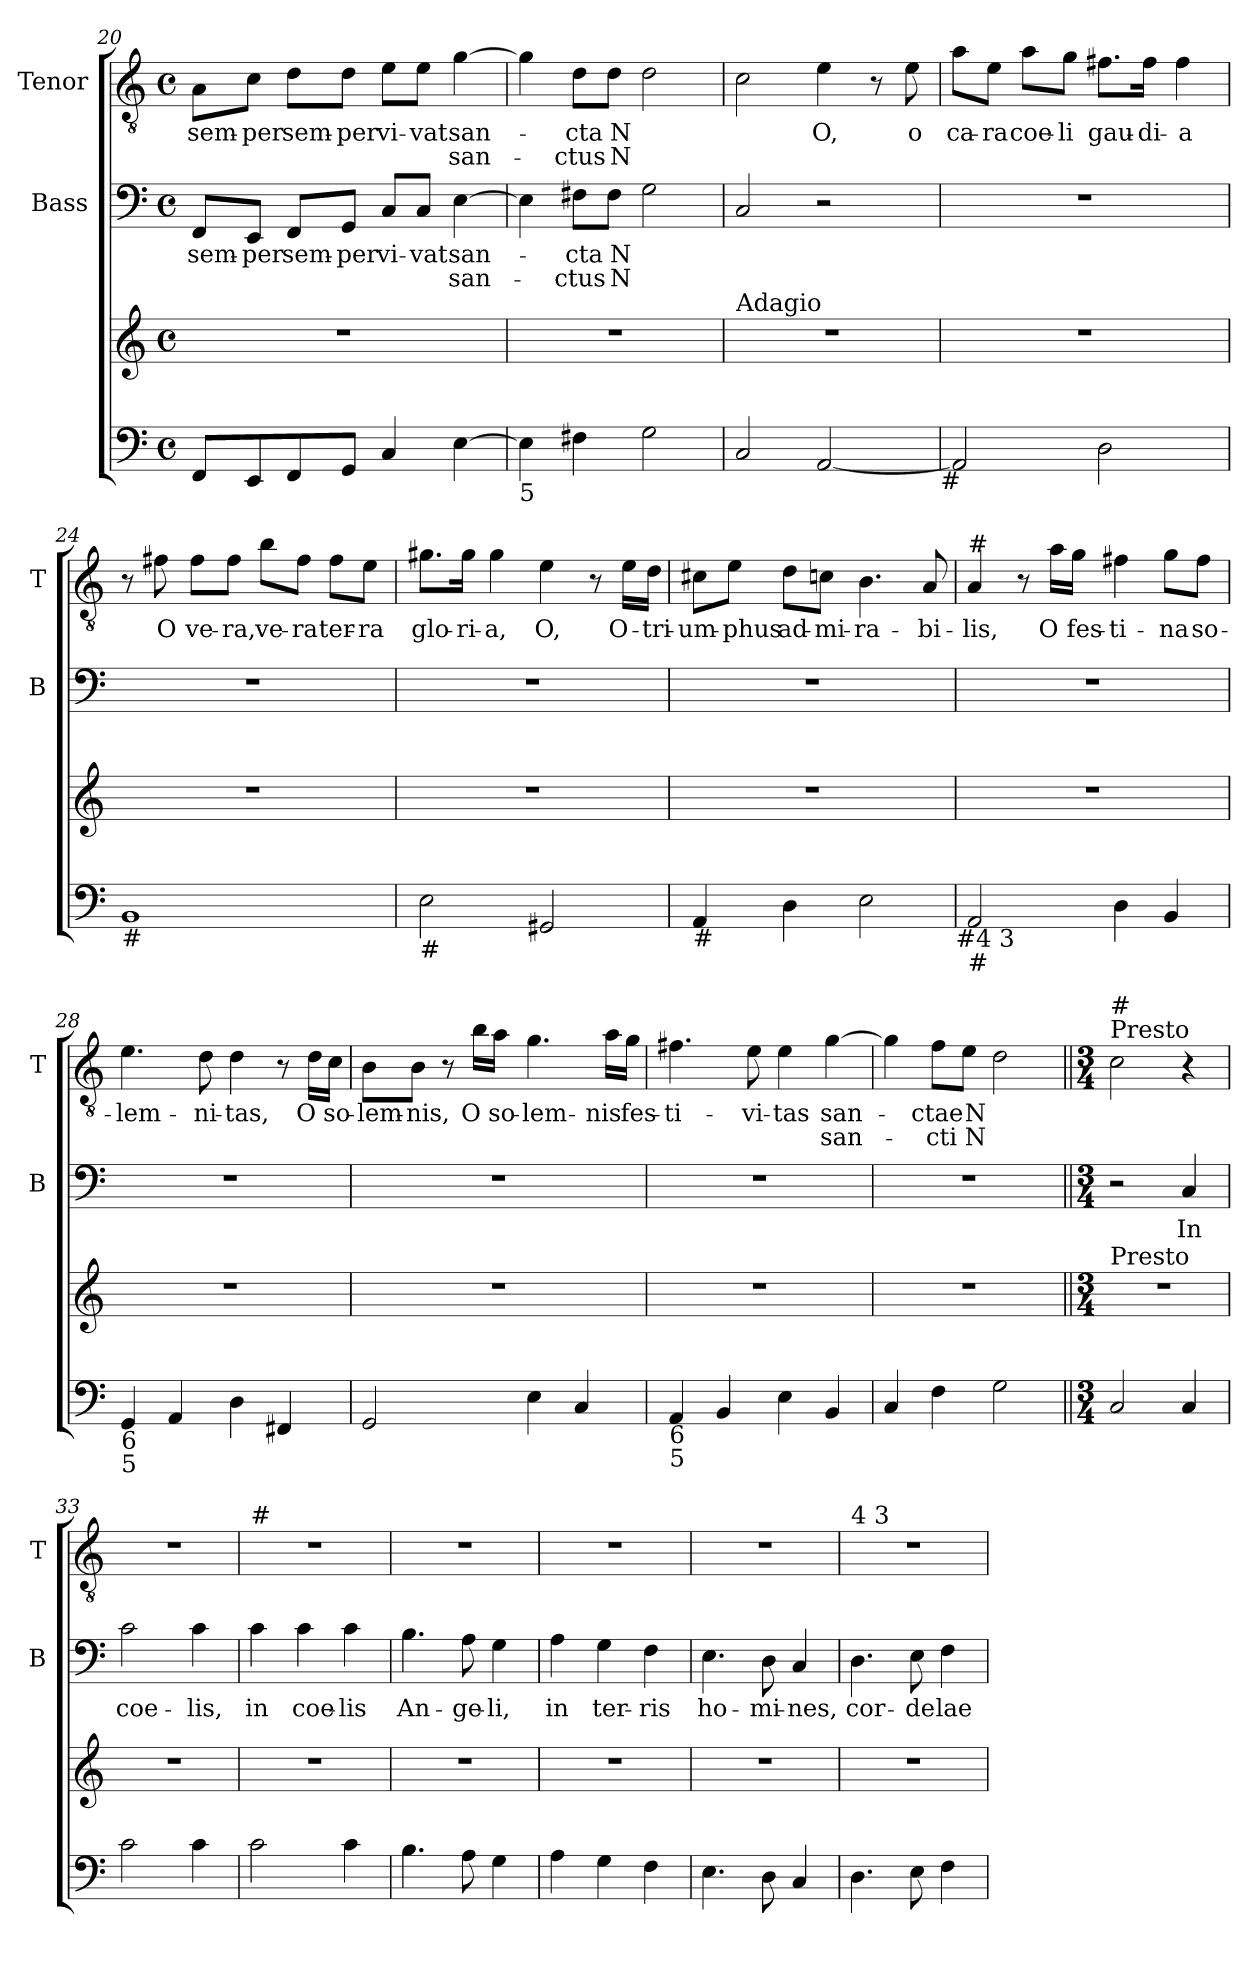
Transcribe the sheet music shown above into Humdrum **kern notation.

**kern	**kern	**kern	**text	**text	**kern	**text	**text
*part3	*part3	*part2	*part2	*part2	*part1	*part1	*part1
*staff4	*staff3	*staff2	*staff2	*staff2	*staff1	*staff1	*staff1
*	*	*I"Bass	*	*	*I"Tenor	*	*
*	*	*I'B	*	*	*I'T	*	*
*clefF4	*clefG2	*clefF4	*	*	*clefGv2	*	*
*k[]	*k[]	*k[]	*	*	*k[]	*	*
*C:	*C:	*C:	*	*	*C:	*	*
*M4/4	*M4/4	*M4/4	*	*	*M4/4	*	*
*met(c)	*met(c)	*met(c)	*	*	*met(c)	*	*
=20	=20	=20	=20	=20	=20	=20	=20
8FF/L	1r	8FF/L	sem-	.	8A\L	sem-	.
8EE/	.	8EE/J	-per	.	8c\J	-per	.
8FF/	.	8FF/L	sem-	.	8d\L	sem-	.
8GG/J	.	8GG/J	-per	.	8d\J	-per	.
4C/	.	8C/L	vi-	.	8e\L	vi-	.
.	.	8C/J	-vat	.	8e\J	-vat	.
[4E\	.	[4E\	san-	san-	[4g\	san-	san-
!!LO:PB:g=z
=21	=21	=21	=21	=21	=21	=21	=21
!LO:TX:b:t=5	!	!	!	!	!	!	!
4E\]	1r	4E\]	.	.	4g\]	.	.
4F#X\	.	8F#X\L	-cta	-ctus	8d\L	-cta	-ctus
.	.	8F#\J	N	N	8d\J	N	N
2G\	.	2G\	.	.	2d\	.	.
=22	=22	=22	=22	=22	=22	=22	=22
!	!LO:TX:a:t=Adagio	!	!	!	!	!	!
2C/	1r	2C/	.	.	2c\	.	.
[2AA/	.	2r	.	.	4e\	O,	.
.	.	.	.	.	8r	.	.
.	.	.	.	.	8e\	o	.
!LO:TX:b:t=#	!	!	!	!	!	!	!
=23	=23	=23	=23	=23	=23	=23	=23
2AA/]	1r	1r	.	.	8a\L	ca-	.
.	.	.	.	.	8e\J	-ra	.
.	.	.	.	.	8a\L	coe-	.
.	.	.	.	.	8g\J	-li	.
2D\	.	.	.	.	8.f#X\L	gau-	.
.	.	.	.	.	16f#\Jk	-di-	.
.	.	.	.	.	4f#\	-a	.
=24	=24	=24	=24	=24	=24	=24	=24
!LO:TX:b:t=#	!	!	!	!	!	!	!
1BB	1r	1r	.	.	8r	.	.
.	.	.	.	.	8f#X\	O	.
.	.	.	.	.	8f#\L	ve-	.
.	.	.	.	.	8f#\J	-ra,	.
.	.	.	.	.	8b\L	ve-	.
.	.	.	.	.	8f#\J	-ra	.
.	.	.	.	.	8f#\L	ter-	.
.	.	.	.	.	8e\J	-ra	.
!!LO:LB:g=z
=25	=25	=25	=25	=25	=25	=25	=25
!LO:TX:b:t=#	!	!	!	!	!	!	!
2E\	1r	1r	.	.	8.g#X\L	glo-	.
.	.	.	.	.	16g#\Jk	-ri-	.
.	.	.	.	.	4g#\	-a,	.
2GG#X/	.	.	.	.	4e\	O,	.
.	.	.	.	.	8r	.	.
.	.	.	.	.	16e\LL	O-	.
.	.	.	.	.	16d\JJ	-tri-	.
=26	=26	=26	=26	=26	=26	=26	=26
!LO:TX:b:t=#	!	!	!	!	!	!	!
4AA/	1r	1r	.	.	8c#X\L	-um-	.
.	.	.	.	.	8e\J	-phus	.
4D\	.	.	.	.	8d\L	ad-	.
.	.	.	.	.	8cn\J	-mi-	.
2E\	.	.	.	.	4.B\	-ra-	.
.	.	.	.	.	8A/	-bi-	.
!LO:TX:b:t=#4 3	!	!	!	!	!	!	!
=27	=27	=27	=27	=27	=27	=27	=27
!	!	!	!	!	!LO:TX:a:t=#	!	!
!LO:TX:b:t=#	!	!	!	!	!	!	!
2AA/	1r	1r	.	.	4A/	-lis,	.
.	.	.	.	.	8r	.	.
.	.	.	.	.	16a\LL	O	.
.	.	.	.	.	16g\JJ	fes-	.
4D\	.	.	.	.	4f#X\	-ti-	.
4BB/	.	.	.	.	8g\L	-na	.
.	.	.	.	.	8f#\J	so-	.
=28	=28	=28	=28	=28	=28	=28	=28
!LO:TX:b:t=6\n5	!	!	!	!	!	!	!
4GG/	1r	1r	.	.	4.e\	-lem-	.
4AA/	.	.	.	.	.	.	.
.	.	.	.	.	8d\	-ni-	.
4D\	.	.	.	.	4d\	-tas,	.
4FF#X/	.	.	.	.	8r	.	.
.	.	.	.	.	16d\LL	O	.
.	.	.	.	.	16c\JJ	so-	.
!!LO:LB:g=z
=29	=29	=29	=29	=29	=29	=29	=29
2GG/	1r	1r	.	.	8B\L	-lem-	.
.	.	.	.	.	8B\J	-nis,	.
.	.	.	.	.	8r	.	.
.	.	.	.	.	16b\LL	O	.
.	.	.	.	.	16a\JJ	so-	.
4E\	.	.	.	.	4.g\	-lem-	.
4C/	.	.	.	.	.	.	.
.	.	.	.	.	16a\LL	-nis	.
.	.	.	.	.	16g\JJ	fes-	.
=30	=30	=30	=30	=30	=30	=30	=30
!LO:TX:b:t=6\n5	!	!	!	!	!	!	!
4AA/	1r	1r	.	.	4.f#X\	-ti-	.
4BB/	.	.	.	.	.	.	.
.	.	.	.	.	8e\	-vi-	.
4E\	.	.	.	.	4e\	-tas	.
4BB/	.	.	.	.	[4g\	san-	san-
=31	=31	=31	=31	=31	=31	=31	=31
4C/	1r	1r	.	.	4g\]	.	.
4F\	.	.	.	.	8f\L	-ctae	-cti
.	.	.	.	.	8e\J	N	N
2G\	.	.	.	.	2d\	.	.
=32||	=32||	=32||	=32||	=32||	=32||	=32||	=32||
*M3/4	*M3/4	*M3/4	*	*	*M3/4	*	*
!	!	!	!	!	!LO:TX:a:t=Presto	!	!
!	!	!	!	!	!LO:TX:a:t=#	!	!
!	!LO:TX:a:t=Presto	!	!	!	!	!	!
2C/	2.r	2r	.	.	2c\	.	.
4C/	.	4C/	In	.	4r	.	.
=33	=33	=33	=33	=33	=33	=33	=33
2c\	2.r	2c\	coe-	.	2.r	.	.
4c\	.	4c\	-lis,	.	.	.	.
=34	=34	=34	=34	=34	=34	=34	=34
!	!	!	!	!	!LO:TX:a:t=#	!	!
2c\	2.r	4c\	in	.	2.r	.	.
.	.	4c\	coe-	.	.	.	.
4c\	.	4c\	-lis	.	.	.	.
!!LO:LB:g=z
=35	=35	=35	=35	=35	=35	=35	=35
4.B\	2.r	4.B\	An-	.	2.r	.	.
8A\	.	8A\	-ge-	.	.	.	.
4G\	.	4G\	-li,	.	.	.	.
=36	=36	=36	=36	=36	=36	=36	=36
4A\	2.r	4A\	in	.	2.r	.	.
4G\	.	4G\	ter-	.	.	.	.
4F\	.	4F\	-ris	.	.	.	.
=37	=37	=37	=37	=37	=37	=37	=37
4.E\	2.r	4.E\	ho-	.	2.r	.	.
8D\	.	8D\	-mi-	.	.	.	.
4C/	.	4C/	-nes,	.	.	.	.
=38	=38	=38	=38	=38	=38	=38	=38
!	!	!	!	!	!LO:TX:a:t=4  3	!	!
4.D\	2.r	4.D\	cor-	.	2.r	.	.
8E\	.	8E\	-de	.	.	.	.
4F\	.	4F\	lae-	.	.	.	.
=	=	=	=	=	=	=	=
*-	*-	*-	*-	*-	*-	*-	*-
